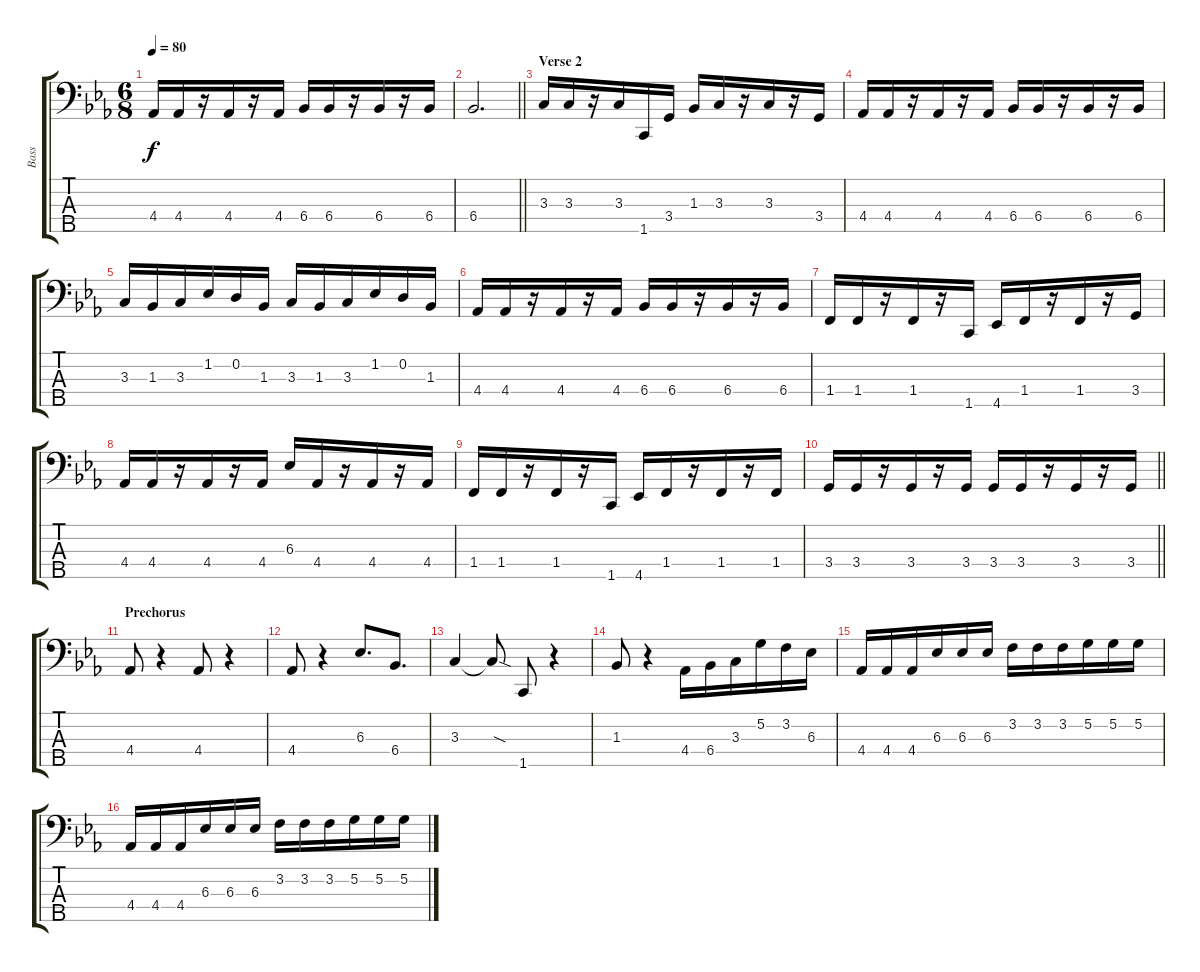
\track ("Bass" "Bass") {instrument electricbassfinger}
\staff {score tabs}
\tuning (G2 D2 A1 E1 B0) {hide}
\ts (6 8)
\tempo 80
\clef f4
\ks cminor
4.4.16{dy f} 4.4.16 r.16 4.4.16 r.16 4.4.16 6.4.16 6.4.16 r.16 6.4.16 r.16 6.4.16 |
\barLineRight lightlight
6.4.2{d} |
\section ("" "Verse 2")
3.3.16 3.3.16 r.16 3.3.16 1.5.16 3.4.16 1.3.16 3.3.16 r.16 3.3.16 r.16 3.4.16 |
4.4.16 4.4.16 r.16 4.4.16 r.16 4.4.16 6.4.16 6.4.16 r.16 6.4.16 r.16 6.4.16 |
3.3.16 1.3.16 3.3.16 1.2.16 0.2.16 1.3.16 3.3.16 1.3.16 3.3.16 1.2.16 0.2.16 1.3.16 |
4.4.16 4.4.16 r.16 4.4.16 r.16 4.4.16 6.4.16 6.4.16 r.16 6.4.16 r.16 6.4.16 |
1.4.16 1.4.16 r.16 1.4.16 r.16 1.5.16 4.5.16 1.4.16 r.16 1.4.16 r.16 3.4.16 |
4.4.16 4.4.16 r.16 4.4.16 r.16 4.4.16 6.3.16 4.4.16 r.16 4.4.16 r.16 4.4.16 |
1.4.16 1.4.16 r.16 1.4.16 r.16 1.5.16 4.5.16 1.4.16 r.16 1.4.16 r.16 1.4.16 |
\barLineRight lightlight
3.4.16 3.4.16 r.16 3.4.16 r.16 3.4.16 3.4.16 3.4.16 r.16 3.4.16 r.16 3.4.16 |
\section ("" "Prechorus")
4.4.8 r.4 4.4.8 r.4 |
4.4.8 r.4 6.3.8{d} 6.4.8{d} |
3.3.4 3.3{sod t}.8 1.5.8 r.4 |
1.3.8 r.4 4.4.16 6.4.16 3.3.16 5.2.16 3.2.16 6.3.16 |
4.4.16 4.4.16 4.4.16 6.3.16 6.3.16 6.3.16 3.2.16 3.2.16 3.2.16 5.2.16 5.2.16 5.2.16 |
4.4.16 4.4.16 4.4.16 6.3.16 6.3.16 6.3.16 3.2.16 3.2.16 3.2.16 5.2.16 5.2.16 5.2.16
